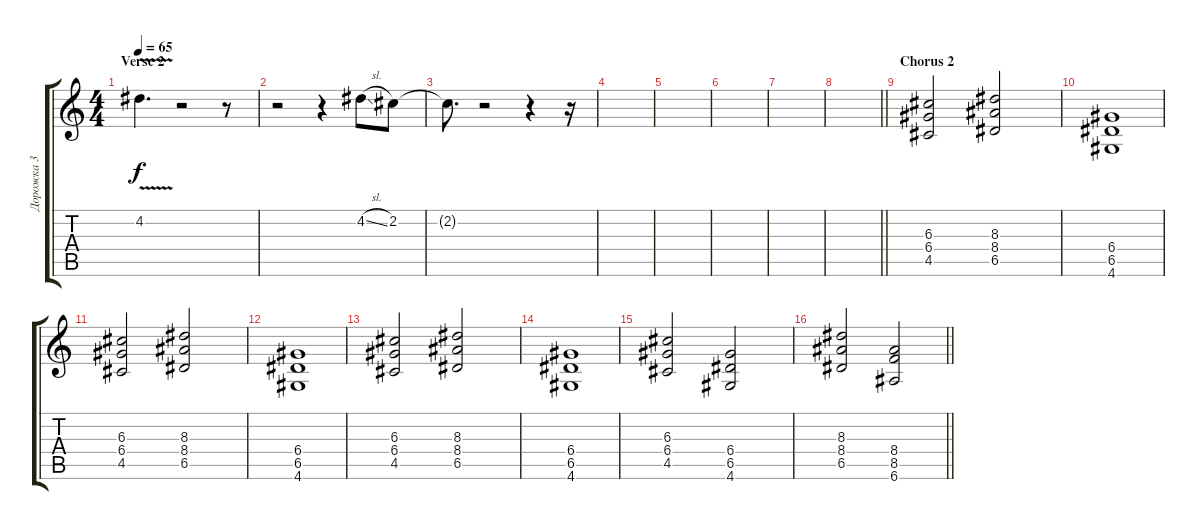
\track ("Дорожка 3" "Дорожка 3") {instrument overdrivenguitar}
\staff {score tabs}
\tuning (E4 B3 G3 D3 A2 E2) {hide}
\ts (4 4)
\section ("" "Verse 2")
\tempo 65
\clef g2
\ks c
4.2{v}.4{d dy f} r.2 r.8 |
r.2 r.4 4.2{sl}.8 2.2.8 |
2.2{t}.8{d} r.2 r.4 r.16 |
|
|
|
|
\barLineRight lightlight
|
\section ("" "Chorus 2")
(6.3 6.4 4.5).2 (8.3 8.4 6.5).2 |
(6.4 6.5 4.6).1 |
(6.3 6.4 4.5).2 (8.3 8.4 6.5).2 |
(6.4 6.5 4.6).1 |
(6.3 6.4 4.5).2 (8.3 8.4 6.5).2 |
(6.4 6.5 4.6).1 |
(6.3 6.4 4.5).2 (6.4 6.5 4.6).2 |
\barLineRight lightlight
(8.3 8.4 6.5).2 (8.4 8.5 6.6).2
